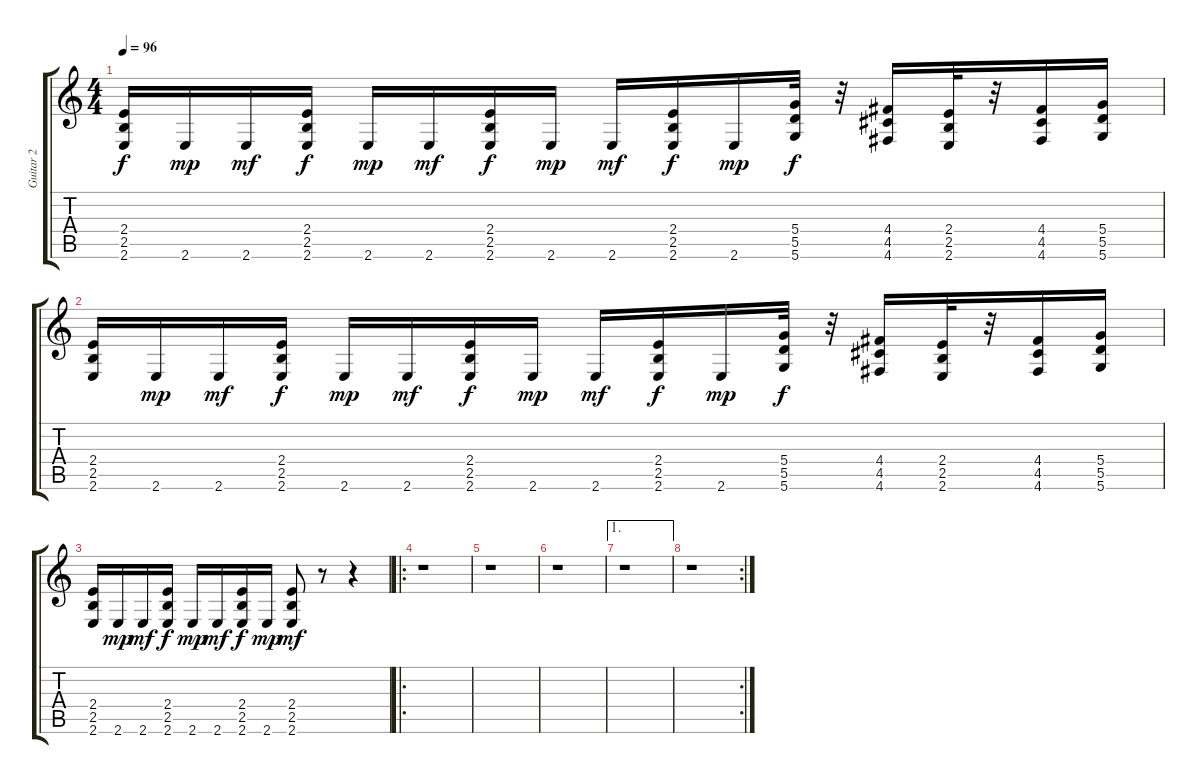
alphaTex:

\track ("Guitar 2" "Guitar 2") {instrument distortionguitar}
\staff {score tabs}
\tuning (E4 B3 G3 D3 A2 D2) {hide}
\ts (4 4)
\tempo 96
\clef g2
\ks c
(2.4 2.5 2.6).16{dy f} 2.6.16{dy mp} 2.6.16{dy mf} (2.4 2.5 2.6).16{dy f} 2.6.16{dy mp} 2.6.16{dy mf} (2.4 2.5 2.6).16{dy f} 2.6.16{dy mp} 2.6.16{dy mf} (2.4 2.5 2.6).16{dy f} 2.6.16{dy mp} (5.4 5.5 5.6).32{dy f} r.32 (4.4 4.5 4.6).16 (2.4 2.5 2.6).32 r.32 (4.4 4.5 4.6).16 (5.4 5.5 5.6).16 |
(2.4 2.5 2.6).16 2.6.16{dy mp} 2.6.16{dy mf} (2.4 2.5 2.6).16{dy f} 2.6.16{dy mp} 2.6.16{dy mf} (2.4 2.5 2.6).16{dy f} 2.6.16{dy mp} 2.6.16{dy mf} (2.4 2.5 2.6).16{dy f} 2.6.16{dy mp} (5.4 5.5 5.6).32{dy f} r.32 (4.4 4.5 4.6).16 (2.4 2.5 2.6).32 r.32 (4.4 4.5 4.6).16 (5.4 5.5 5.6).16 |
(2.4 2.5 2.6).16 2.6.16{dy mp} 2.6.16{dy mf} (2.4 2.5 2.6).16{dy f} 2.6.16{dy mp} 2.6.16{dy mf} (2.4 2.5 2.6).16{dy f} 2.6.16{dy mp} (2.4 2.5 2.6).8{dy mf} r.8 r.4 |
\ro
r.1 |
r.1 |
r.1 |
\ae 1
r.1 |
\rc 2
r.1
